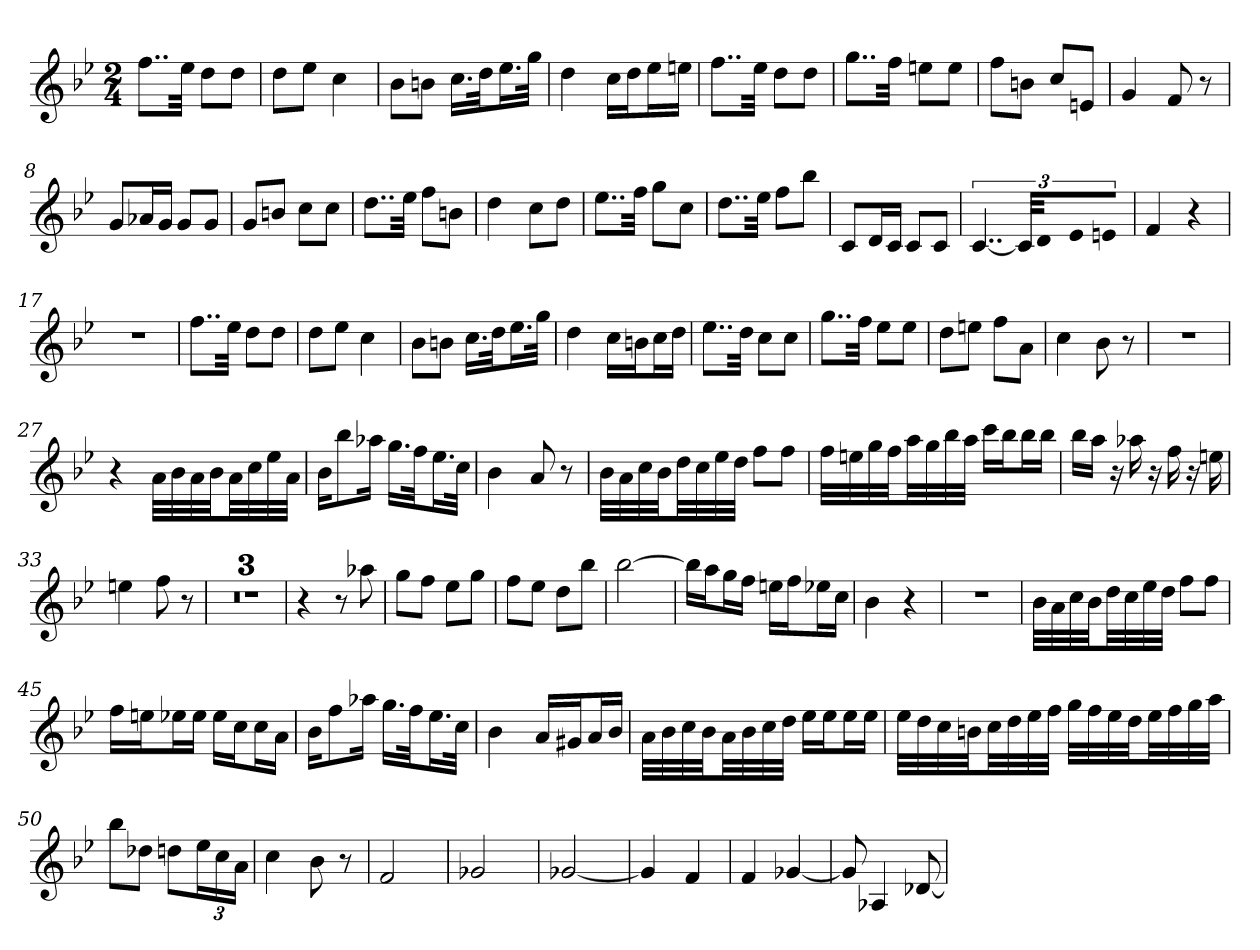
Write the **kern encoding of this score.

**kern
*part1
*staff1
*k[b-e-]
*B-:
*M2/4
=
8..ffL
32ee-Jkk
8ddL
8ddJ
=1
8ddL
8ee-J
4cc
=2
8b-L
8bnJ
16.ccLL
32ddJk
16.ee-L
32ggJJk
=3
4dd
16ccLL
16ddJ
16ee-L
16eenJJ
=4
8..ffL
32ee-Jkk
8ddL
8ddJ
=5
8..ggL
32ffJkk
8eenL
8eeJ
=6
8ffL
8bnJ
8ccL
8enJ
=7
4g
8f
8r
=8
8gL
16a-XL
16gJJ
8gL
8gJ
=9
8gL
8bnJ
8ccL
8ccJ
=10
8..ddL
32ee-Jkk
8ffL
8bnJ
=11
4dd
8ccL
8ddJ
=12
8..ee-L
32ffJkk
8ggL
8ccJ
=13
8..ddL
32ee-Jkk
8ffL
8bb-J
=14
8cL
16dL
16cJJ
8cL
8cJ
=15
[6..c
48cKLL]
16dJ
16e-L
16enJJ
=16
4f
4r
=17
2r
=18
8..ffL
32ee-Jkk
8ddL
8ddJ
=19
8ddL
8ee-J
4cc
=20
8b-L
8bnJ
16.ccLL
32ddJk
16.ee-L
32ggJJk
=21
4dd
16ccLL
16bnJ
16ccL
16ddJJ
=22
8..ee-L
32ddJkk
8ccL
8ccJ
=23
8..ggL
32ffJkk
8ee-L
8ee-J
=24
8ddL
8eenJ
8ffL
8aJ
=25
4cc
8b-
8r
=26
2r
=27
4r
32aLLL
32b-
32a
32b-JJ
32aLL
32cc
32ee-
32aJJJ
=28
16b-KL
8bb-
16aa-XJk
16.ggLL
32ffJk
16.ee-L
32ccJJk
=29
4b-
8a
8r
=30
32b-LLL
32a
32cc
32b-JJ
32ddLL
32cc
32ee-
32ddJJJ
8ffL
8ffJ
=31
32ffLLL
32een
32gg
32ffJJ
32aaLL
32gg
32bb-
32aaJJJ
16cccLL
16bb-J
16bb-L
16bb-JJ
=32
16bb-LL
16aaJJ
16r
16aa-X
16r
16ff
16r
16een
=33
4een
8ff
8r
=34
2r
=35
2r
=36
2r
=37
4r
8r
8aa-X
=38
8ggL
8ffJ
8ee-L
8ggJ
=39
8ffL
8ee-J
8ddL
8bb-J
=40
[2bb-
=41
16bb-LL]
16aaJ
16ggL
16ffJJ
16eenLL
16ffJ
16ee-XL
16ccJJ
=42
4b-
4r
=43
2r
=44
32b-LLL
32a
32cc
32b-JJ
32ddLL
32cc
32ee-
32ddJJJ
8ffL
8ffJ
=45
16ffLL
16eenJ
16ee-XL
16ee-JJ
16ee-LL
16ccJ
16ccL
16aJJ
=46
16b-KL
8ff
16aa-XJk
16.ggLL
32ffJk
16.ee-L
32ccJJk
=47
4b-
16aLL
16g#XJ
16aL
16b-JJ
=48
32aLLL
32b-
32cc
32b-JJ
32aLL
32b-
32cc
32ddJJJ
16ee-LL
16ee-J
16ee-L
16ee-JJ
=49
32ee-LLL
32dd
32cc
32bnJJ
32ccLL
32dd
32ee-
32ffJJJ
32ggLLL
32ff
32ee-
32ddJJ
32ee-LL
32ff
32gg
32aaJJJ
=50
8bb-L
8dd-XJ
8ddnL
24ee-L
24cc
24aJJ
=51
4cc
8b-
8r
=52
2f
=53
2g-X
=54
[2g-X
=55
4g-]
4f
=56
4f
[4g-X
=57
8g-]
4A-X
[8d-X
=
*-
